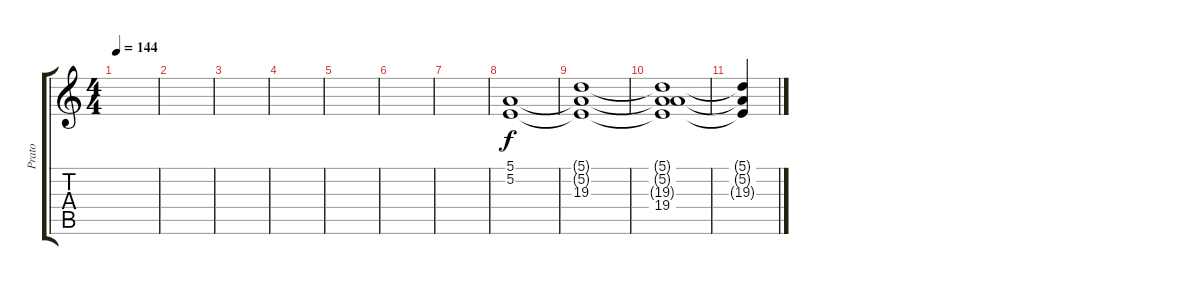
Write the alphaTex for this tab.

\track ("Prato" "Prato") {instrument reversecymbal}
\staff {score tabs}
\tuning (E4 B3 G3 D3 A2 E2) {hide}
\ts (4 4)
\tempo 144
\clef g2
\ks c
|
|
|
|
|
|
|
(5.1 5.2).1 |
(5.1{t} 5.2{t} 19.3).1 |
(5.1{t} 5.2{t} 19.3{t} 19.4).1 |
(5.1{t} 5.2{t} 19.3{t}).4
